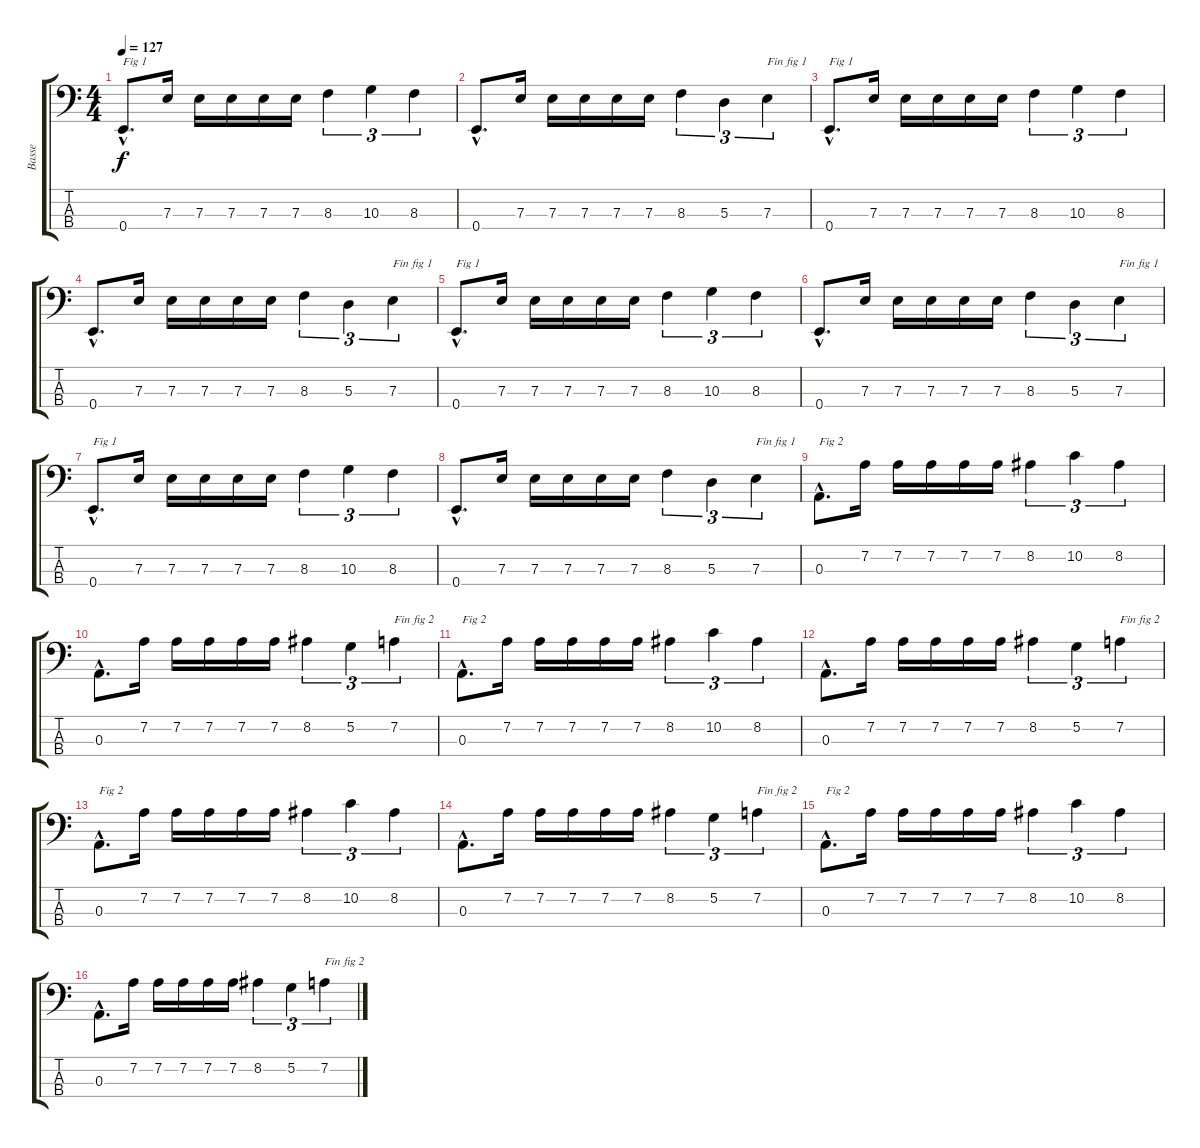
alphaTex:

\track ("Basse" "Basse") {instrument electricbasspick}
\staff {score tabs}
\tuning (G2 D2 A1 E1) {hide}
\ts (4 4)
\tempo 127
\clef f4
\ks c
0.4{hac}.8{d txt "Fig 1" dy f} 7.3.16 7.3.16 7.3.16 7.3.16 7.3.16 8.3.4{tu (3 2)} 10.3.4{tu (3 2)} 8.3.4{tu (3 2)} |
0.4{hac}.8{d} 7.3.16 7.3.16 7.3.16 7.3.16 7.3.16 8.3.4{tu (3 2)} 5.3.4{tu (3 2)} 7.3.4{tu (3 2) txt "Fin fig 1"} |
0.4{hac}.8{d txt "Fig 1"} 7.3.16 7.3.16 7.3.16 7.3.16 7.3.16 8.3.4{tu (3 2)} 10.3.4{tu (3 2)} 8.3.4{tu (3 2)} |
0.4{hac}.8{d} 7.3.16 7.3.16 7.3.16 7.3.16 7.3.16 8.3.4{tu (3 2)} 5.3.4{tu (3 2)} 7.3.4{tu (3 2) txt "Fin fig 1"} |
0.4{hac}.8{d txt "Fig 1"} 7.3.16 7.3.16 7.3.16 7.3.16 7.3.16 8.3.4{tu (3 2)} 10.3.4{tu (3 2)} 8.3.4{tu (3 2)} |
0.4{hac}.8{d} 7.3.16 7.3.16 7.3.16 7.3.16 7.3.16 8.3.4{tu (3 2)} 5.3.4{tu (3 2)} 7.3.4{tu (3 2) txt "Fin fig 1"} |
0.4{hac}.8{d txt "Fig 1"} 7.3.16 7.3.16 7.3.16 7.3.16 7.3.16 8.3.4{tu (3 2)} 10.3.4{tu (3 2)} 8.3.4{tu (3 2)} |
0.4{hac}.8{d} 7.3.16 7.3.16 7.3.16 7.3.16 7.3.16 8.3.4{tu (3 2)} 5.3.4{tu (3 2)} 7.3.4{tu (3 2) txt "Fin fig 1"} |
0.3{hac}.8{d txt "Fig 2"} 7.2.16 7.2.16 7.2.16 7.2.16 7.2.16 8.2.4{tu (3 2)} 10.2.4{tu (3 2)} 8.2.4{tu (3 2)} |
0.3{hac}.8{d} 7.2.16 7.2.16 7.2.16 7.2.16 7.2.16 8.2.4{tu (3 2)} 5.2.4{tu (3 2)} 7.2.4{tu (3 2) txt "Fin fig 2"} |
0.3{hac}.8{d txt "Fig 2"} 7.2.16 7.2.16 7.2.16 7.2.16 7.2.16 8.2.4{tu (3 2)} 10.2.4{tu (3 2)} 8.2.4{tu (3 2)} |
0.3{hac}.8{d} 7.2.16 7.2.16 7.2.16 7.2.16 7.2.16 8.2.4{tu (3 2)} 5.2.4{tu (3 2)} 7.2.4{tu (3 2) txt "Fin fig 2"} |
0.3{hac}.8{d txt "Fig 2"} 7.2.16 7.2.16 7.2.16 7.2.16 7.2.16 8.2.4{tu (3 2)} 10.2.4{tu (3 2)} 8.2.4{tu (3 2)} |
0.3{hac}.8{d} 7.2.16 7.2.16 7.2.16 7.2.16 7.2.16 8.2.4{tu (3 2)} 5.2.4{tu (3 2)} 7.2.4{tu (3 2) txt "Fin fig 2"} |
0.3{hac}.8{d txt "Fig 2"} 7.2.16 7.2.16 7.2.16 7.2.16 7.2.16 8.2.4{tu (3 2)} 10.2.4{tu (3 2)} 8.2.4{tu (3 2)} |
0.3{hac}.8{d} 7.2.16 7.2.16 7.2.16 7.2.16 7.2.16 8.2.4{tu (3 2)} 5.2.4{tu (3 2)} 7.2.4{tu (3 2) txt "Fin fig 2"}
